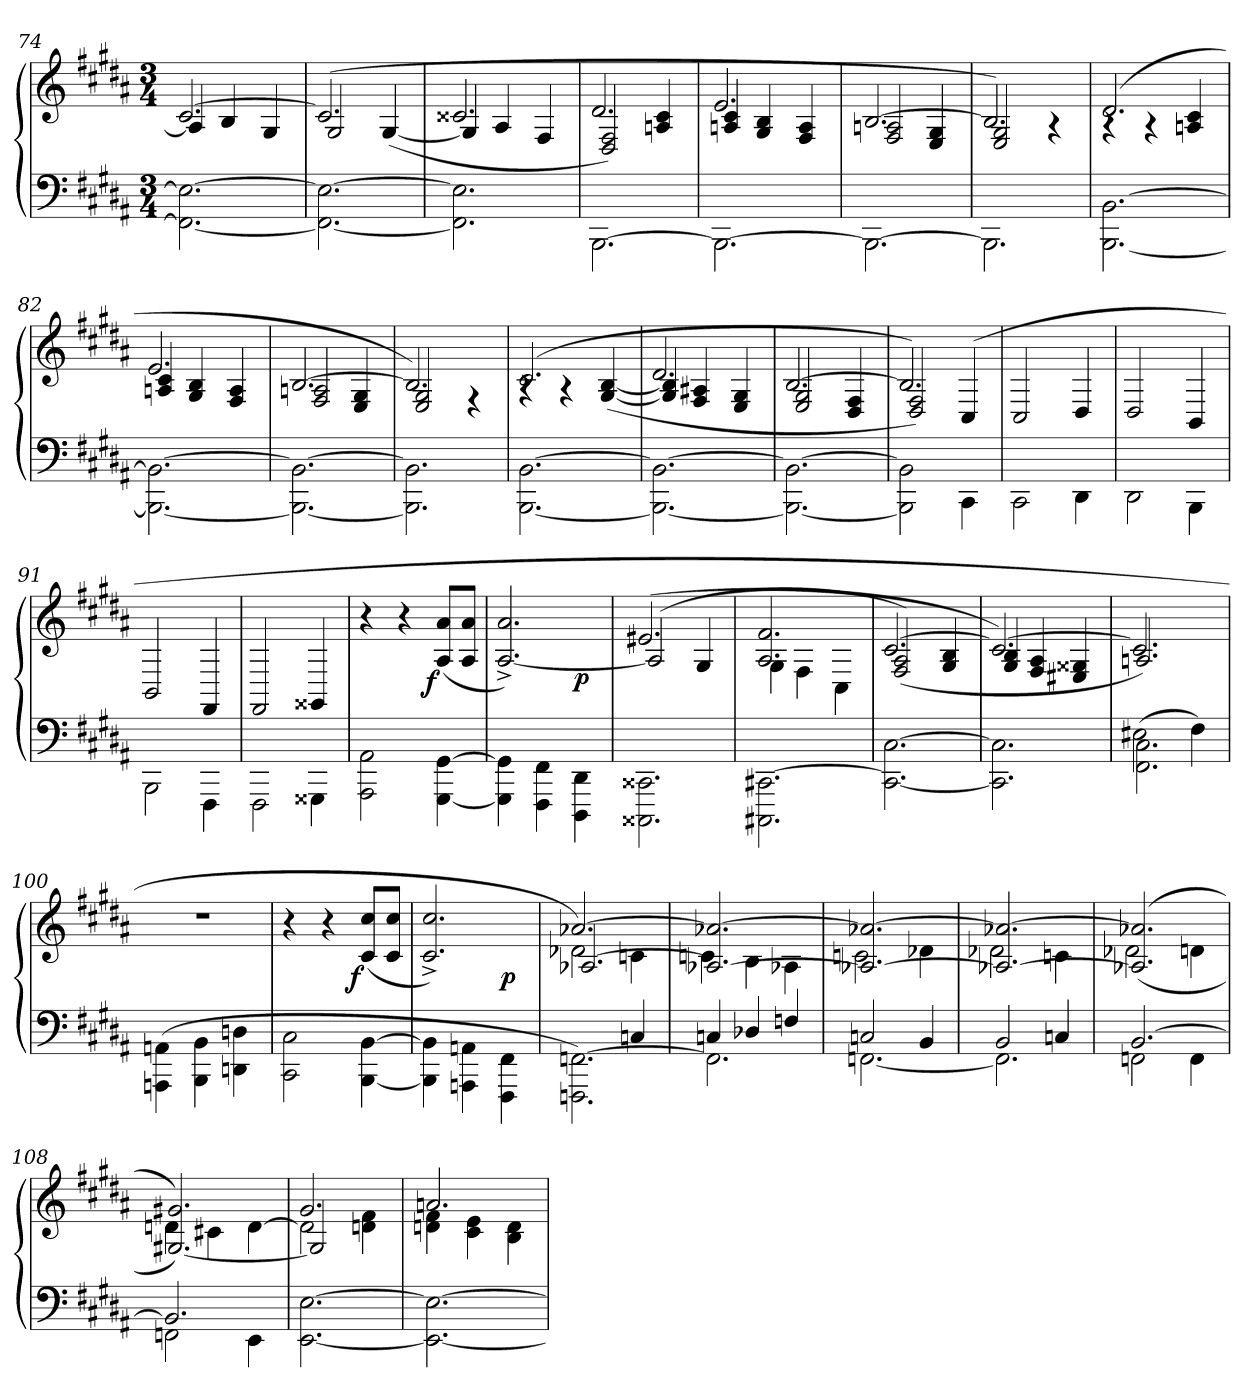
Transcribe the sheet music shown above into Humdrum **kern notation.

**kern	**kern	**dynam
*part1	*part1	*part1
*staff2	*staff1	*staff1/2
*clefF4	*clefG2	*
*k[f#c#g#d#a#]	*k[f#c#g#d#a#]	*
*M3/4	*M3/4	*
=74	=74	=74
*	*^	*
2.E_\ 2.FF#_\	[2.c#	4A#/]	.
.	.	4B/	.
.	.	4G#/	.
=75	=75	=75	=75
2.E_\ 2.FF#_\	(>2.c#]	2G#/	.
.	.	(>[4G#/	.
=76	=76	=76	=76
2.E]\ 2.FF#]\	2.c##X	4G#/]	.
.	.	4A#/	.
.	.	4F#/	.
=77	=77	=77	=77
[2.BBB\	2.d#	2F#/ 2D#/)	.
.	.	4c#/ 4An/	.
=78	=78	=78	=78
2.BBB\_	2.e	4c#/ 4An/	.
.	.	4B/ 4G#/	.
.	.	4A/ 4F#/	.
=79	=79	=79	=79
2.BBB\_	[2.B	2An/ 2F#/	.
.	.	4G#/ 4E/	.
=80	=80	=80	=80
2.BBB\]	2.B])	2G#/ 2E/	.
.	.	4rA	.
=81	=81	=81	=81
[2.BB\ [2.BBB\	(>2.d#	4rA	.
.	.	4rA	.
.	.	4c#/ 4An/	.
=82	=82	=82	=82
2.BB_\ 2.BBB_\	2.e	4c#/ 4An/	.
.	.	4B/ 4G#/	.
.	.	4A/ 4F#/	.
=83	=83	=83	=83
2.BB_\ 2.BBB_\	[2.B	2An/ 2F#/	.
.	.	4G#/ 4E/	.
=84	=84	=84	=84
2.BB]\ 2.BBB]\	2.B])	2G#/ 2E/	.
.	.	4rF	.
=85	=85	=85	=85
[2.BB\ [2.BBB\	(>2.c#	4rA	.
.	.	4rA	.
.	.	(>[4B/ [4G#/	.
=86	=86	=86	=86
2.BB_\ 2.BBB_\	2.d#	4B]/ 4G#]/	.
.	.	4A#X/ 4F#/	.
.	.	4G#/ 4E/	.
=87	=87	=87	=87
2.BB_\ 2.BBB_\	[2.B	2G#/ 2E/	.
.	.	4F#/ 4D#/	.
=88	=88	=88	=88
2BB]\ 2BBB]\	2.B])	2F#/ 2D#/)	.
4CC#\	.	(>4C#/	.
*	*v	*v	*
=89	=89	=89
2CC#\	2C#/	.
4DD#\	4D#/	.
=90	=90	=90
2DD#\	2D#/	.
4BBB\	4BB/	.
=91	=91	=91
2BBB\	2BB/	.
4FFF#\	4FF#/	.
=92	=92	=92
2FFF#\	2FF#/	.
4GGG##X\	4GG##X	.
=93	=93	=93
2AA#\ 2AAA#\	4r	.
.	4r	.
!	!	!LO:DY:rj
[4GG#\ [4GGG#\	(>8a# 8A#L	f
.	8a# 8A#J	.
=94	=94	=94
*	*^	*
4GG#]\ 4GGG#]\	2.a#^ [2.A#^)	2ryy	.
4FF#\ 4FFF#\	.	.	.
4DD#\ 4DDD#\	.	4ryy	p
=95	=95	=95	=95
2.CC##X\ 2.CCC##X\)	(>2.e#X	(>2A#/]	.
.	.	4G#/	.
=96	=96	=96	=96
[2.CC#X\ 2.CCC#X\	2.f#/ 2.A#/	4G#\	.
.	.	4F#\	.
.	.	4C#\	.
=97	=97	=97	=97
[2.C#\ 2.CC#_\	[2.c#	(>2A#/ 2F#/)	.
.	.	4B/ 4G#/	.
=98	=98	=98	=98
2.C#]\ 2.CC#]\	2.c#_)	4B/ 4G#/	.
.	.	4A#/ 4F#/	.
.	.	4G##X/ 4E#X/	.
=99	=99	=99	=99
*^	*	*	*
(2E#X\	2.C#\ 2.FF#\	2.c#]	2.An/)	.
4F#\)	.	.	.	.
*v	*v	*	*	*
*	*v	*v	*
=100	=100	=100
(4AAn\ 4AAAn\	2.rdd	.
4BB\ 4BBB\	.	.
4Dn\ 4DDn\	.	.
=101	=101	=101
2C#\ 2CC#\	4r	.
.	4r	.
!	!	!LO:DY:rj
[4BB\ [4BBB\	(>8cc# 8c#L	f
.	8cc# 8c#J	.
=102	=102	=102
*	*^	*
4BB]\ 4BBB]\	(>2.cc#^< 2.c#^<)	2ryy	.
4AAn\ 4AAAn\	.	.	.
4FF#\ 4FFF#\	.	4ryy	p
=103	=103	=103	=103
*^	*	*^	*
2ryy	[2.FFn 2.FFFn)	[2.a-X	2d-X)	[2.A-X/	.
4Cn	.	.	4cn	.	.
*	*	*	*v	*v	*
=104	=104	=104	=104	=104
4Cn	2.FFn]	2.a-X_ 2.A-X_	4cn	.
4D-X	.	.	4B	.
4Fn	.	.	4A-X	.
=105	=105	=105	=105	=105
2Cn	[2.FFn	2.a-X_ 2.A-X_	2cn	.
4BB	.	.	4d-X	.
=106	=106	=106	=106	=106
2BB	2.FFn]	2.a-X_ 2.A-X_	2d-X	.
4Cn	.	.	4cn	.
=107	=107	=107	=107	=107
[2.BB	2FFn	(>(>2.a-X] 2.A-X]	2d-X	.
.	4FF	.	4dn	.
=108	=108	=108	=108	=108
2.BB]	2FFn	4dn\	2.g#X/ [2.G#X/))	.
.	.	4c#X\	.	.
.	4EE	[4d\	.	.
*v	*v	*	*	*
=109	=109	=109	=109
*	*	*^	*
[2.E\ [2.EE\	2.g#	2dn]	2G#/]	.
.	.	4f# 4d	4ryy	.
*	*	*v	*v	*
=110	=110	=110	=110
2.E_\ 2.EE_\	2.an	4f# 4dn	.
.	.	4e 4c#	.
.	.	4d 4B	.
*	*v	*v	*
=	=	=
*-	*-	*-
